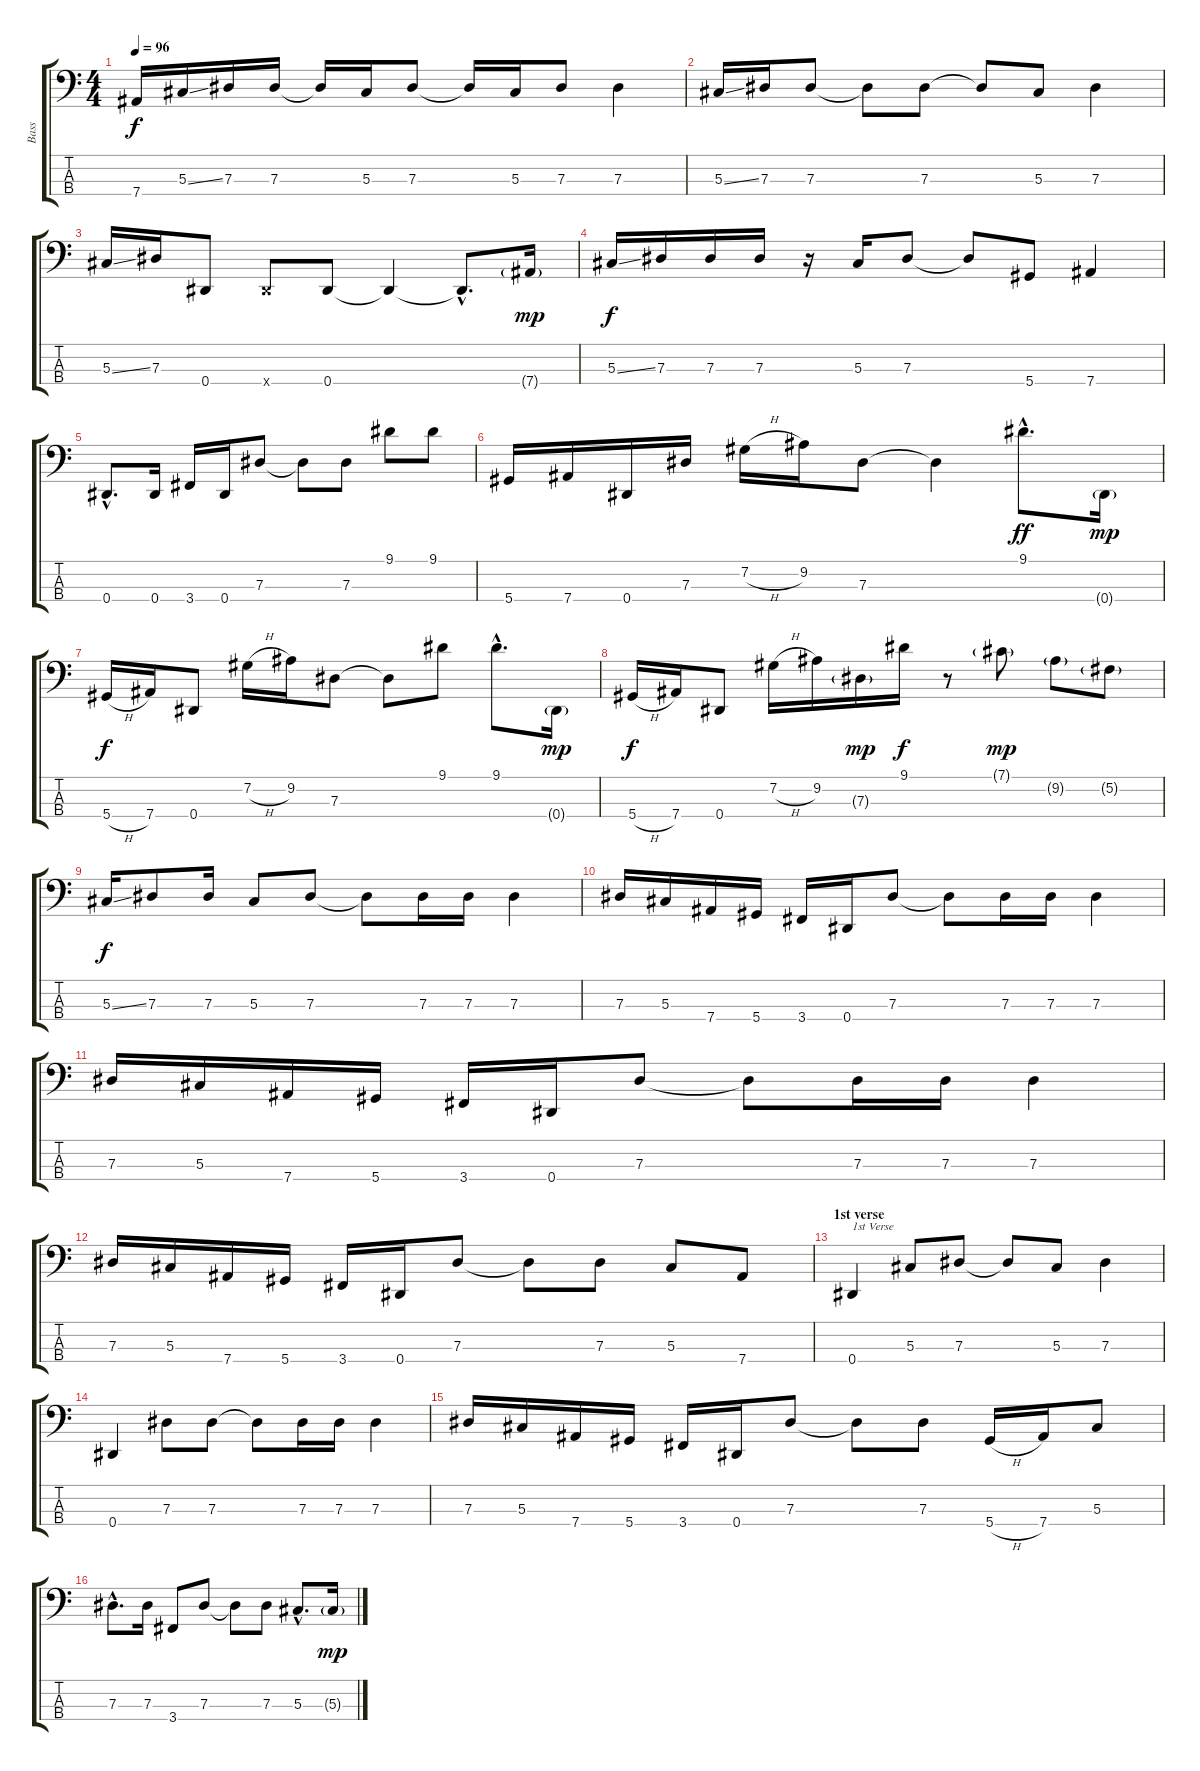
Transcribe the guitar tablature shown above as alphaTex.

\track ("Bass" "Bass") {instrument electricbassfinger}
\staff {score tabs}
\tuning (Gb2 Db2 Ab1 Eb1) {hide}
\ts (4 4)
\tempo 96
\clef f4
\ks c
7.4.16{dy f} 5.3{ss}.16 7.3.16 7.3.16 7.3{t}.16 5.3.16 7.3.8 7.3{t}.16 5.3.16 7.3.8 7.3.4 |
5.3{ss}.16 7.3.16 7.3.8 7.3{t}.8 7.3.8 7.3{t}.8 5.3.8 7.3.4 |
5.3{ss}.16 7.3.16 0.4.8 0.4{x}.8 0.4.8 0.4{t}.4 0.4{hac t}.8{d} 7.4{g}.16{dy mp} |
5.3{ss}.16{dy f} 7.3.16 7.3.16 7.3.16 r.16 5.3.16 7.3.8 7.3{t}.8 5.4.8 7.4.4 |
0.4{hac}.8{d} 0.4.16 3.4.16 0.4.16 7.3.8 7.3{t}.8 7.3.8 9.1.8 9.1.8 |
5.4.16 7.4.16 0.4.16 7.3.16 7.2{h}.16 9.2.16 7.3.8 7.3{t}.4 9.1{hac}.8{d dy ff} 0.4{g}.16{dy mp} |
5.4{h}.16{dy f} 7.4.16 0.4.8 7.2{h}.16 9.2.16 7.3.8 7.3{t}.8 9.1.8 9.1{hac}.8{d} 0.4{g}.16{dy mp} |
5.4{h}.16{dy f} 7.4.16 0.4.8 7.2{h}.16 9.2.16 7.3{g}.16{dy mp} 9.1.16{dy f} r.8 7.1{g}.8{dy mp} 9.2{g}.8 5.2{g}.8 |
5.3{ss}.16{dy f} 7.3.8 7.3.16 5.3.8 7.3.8 7.3{t}.8 7.3.16 7.3.16 7.3.4 |
7.3.16 5.3.16 7.4.16 5.4.16 3.4.16 0.4.16 7.3.8 7.3{t}.8 7.3.16 7.3.16 7.3.4 |
7.3.16 5.3.16 7.4.16 5.4.16 3.4.16 0.4.16 7.3.8 7.3{t}.8 7.3.16 7.3.16 7.3.4 |
7.3.16 5.3.16 7.4.16 5.4.16 3.4.16 0.4.16 7.3.8 7.3{t}.8 7.3.8 5.3.8 7.4.8 |
\section ("" "1st verse")
0.4.4{txt "1st Verse"} 5.3.8 7.3.8 7.3{t}.8 5.3.8 7.3.4 |
0.4.4 7.3.8 7.3.8 7.3{t}.8 7.3.16 7.3.16 7.3.4 |
7.3.16 5.3.16 7.4.16 5.4.16 3.4.16 0.4.16 7.3.8 7.3{t}.8 7.3.8 5.4{h}.16 7.4.16 5.3.8 |
7.3{hac}.8{d} 7.3.16 3.4.8 7.3.8 7.3{t}.8 7.3.8 5.3{hac}.8{d} 5.3{g}.16{dy mp}
